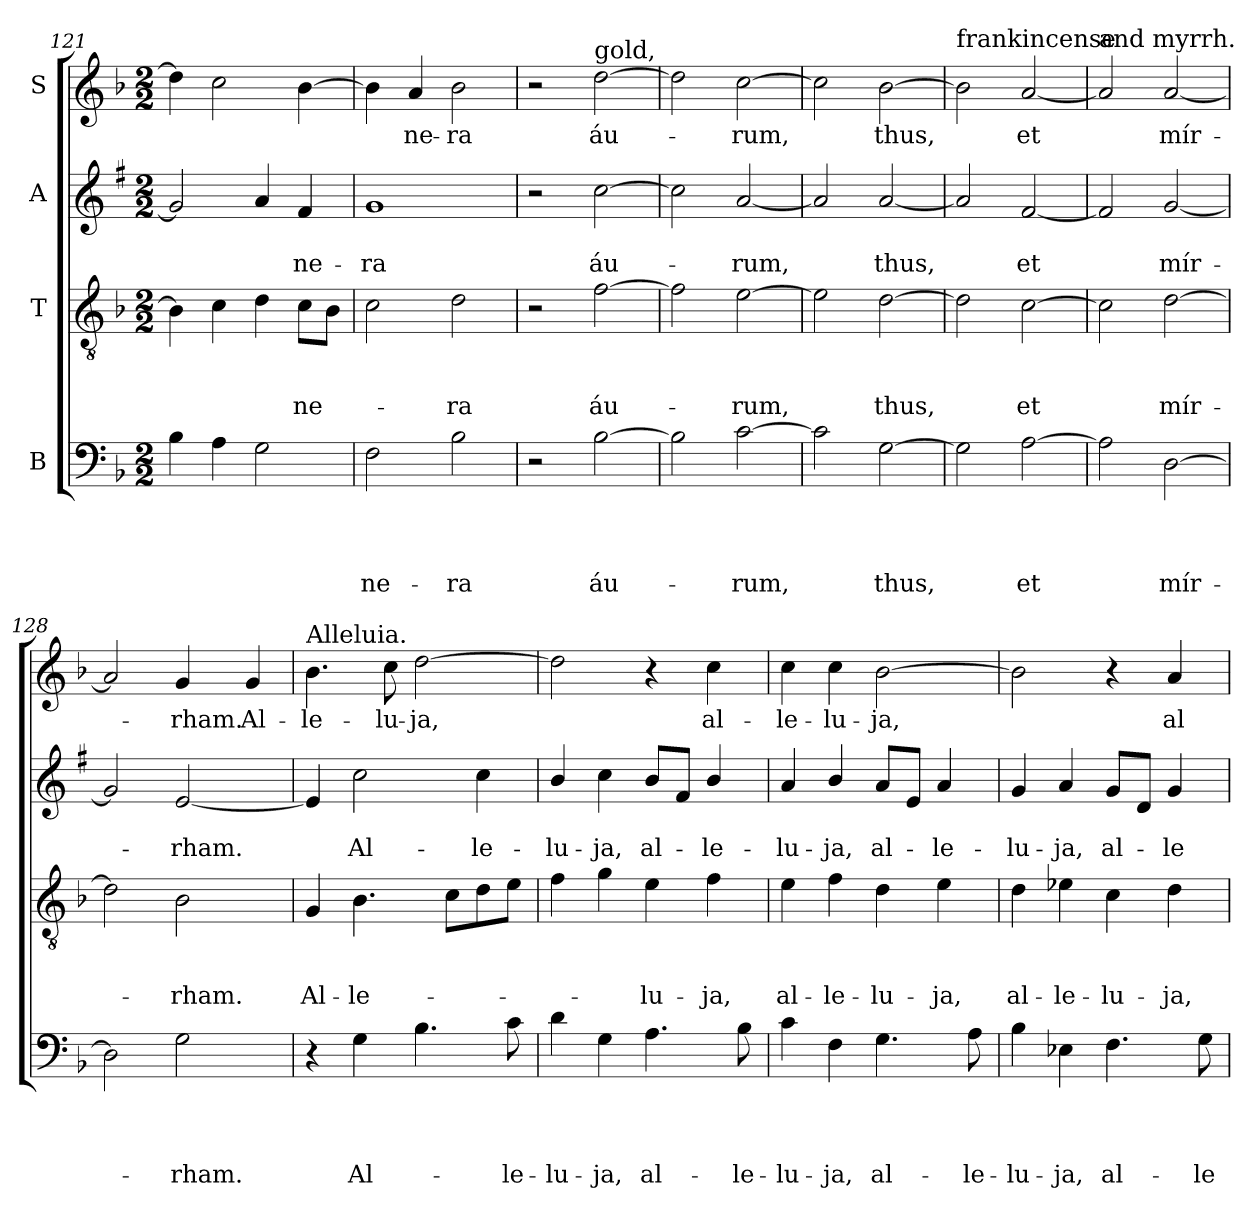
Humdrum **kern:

**kern	**text	**text	**text	**text	**kern	**text	**text	**text	**kern	**text	**text	**kern	**text
*part4	*part4	*part4	*part4	*part4	*part3	*part3	*part3	*part3	*part2	*part2	*part2	*part1	*part1
*staff4	*staff4	*staff4	*staff4	*staff4	*staff3	*staff3	*staff3	*staff3	*staff2	*staff2	*staff2	*staff1	*staff1
*I"B	*	*	*	*	*I"T	*	*	*	*I"A	*	*	*I"S	*
*clefF4	*	*	*	*	*clefGv2	*	*	*	*clefG2	*	*	*clefG2	*
*	*	*	*	*	*	*	*	*	*ITrd1c2	*	*	*	*
*k[b-]	*	*	*	*	*k[b-]	*	*	*	*k[b-]	*	*	*k[b-]	*
*F:	*	*	*	*	*F:	*	*	*	*F:	*	*	*F:	*
*M2/2	*	*	*	*	*M2/2	*	*	*	*M2/2	*	*	*M2/2	*
=121	=121	=121	=121	=121	=121	=121	=121	=121	=121	=121	=121	=121	=121
4B-\	.	.	.	.	4B-\]	.	.	.	2f/]	.	.	4dd\]	.
4A\	.	.	.	.	4c\	.	.	.	.	.	.	2cc\	.
2G\	.	.	.	.	4d\	.	.	.	4g/	.	.	.	.
!	!	!	!	!	!	!	!	!LO:LY:b	!	!	!LO:LY:b	!	!
.	.	.	.	.	8c\L	.	.	-ne-	4e/	.	-ne-	[4b-\	.
.	.	.	.	.	8B-\J	.	.	.	.	.	.	.	.
=122	=122	=122	=122	=122	=122	=122	=122	=122	=122	=122	=122	=122	=122
!	!	!	!	!LO:LY:b	!	!	!	!	!	!	!LO:LY:b	!	!
2F\	.	.	.	-ne-	2c\	.	.	.	1f	.	-ra	4b-\]	.
!	!	!	!	!	!	!	!	!	!	!	!	!	!LO:LY:b
.	.	.	.	.	.	.	.	.	.	.	.	4a/	-ne-
!	!	!	!	!LO:LY:b	!	!	!	!LO:LY:b	!	!	!	!	!LO:LY:b
2B-\	.	.	.	-ra	2d\	.	.	-ra	.	.	.	2b-\	-ra
!!LO:PB:g=z
=123	=123	=123	=123	=123	=123	=123	=123	=123	=123	=123	=123	=123	=123
2r	.	.	.	.	2r	.	.	.	2r	.	.	2r	.
!	!	!	!	!	!	!	!	!	!	!	!	!LO:TX:a:t=gold,	!
!	!	!	!	!LO:LY:b	!	!	!	!LO:LY:b	!	!	!LO:LY:b	!	!LO:LY:b
[2B-\	.	.	.	áu-	[2f\	.	.	áu-	[2b-\	.	áu-	[2dd\	áu-
=124	=124	=124	=124	=124	=124	=124	=124	=124	=124	=124	=124	=124	=124
2B-\]	.	.	.	.	2f\]	.	.	.	2b-\]	.	.	2dd\]	.
!	!	!	!	!LO:LY:b	!	!	!	!LO:LY:b	!	!	!LO:LY:b	!	!LO:LY:b
[2c\	.	.	.	-rum,	[2e\	.	.	-rum,	[2g/	.	-rum,	[2cc\	-rum,
=125	=125	=125	=125	=125	=125	=125	=125	=125	=125	=125	=125	=125	=125
2c\]	.	.	.	.	2e\]	.	.	.	2g/]	.	.	2cc\]	.
!	!	!	!	!LO:LY:b	!	!	!	!LO:LY:b	!	!	!LO:LY:b	!	!LO:LY:b
[2G\	.	.	.	thus,	[2d\	.	.	thus,	[2g/	.	thus,	[2b-\	thus,
=126	=126	=126	=126	=126	=126	=126	=126	=126	=126	=126	=126	=126	=126
!	!	!	!	!	!	!	!	!	!	!	!	!LO:TX:a:t=frankincense	!
2G\]	.	.	.	.	2d\]	.	.	.	2g/]	.	.	2b-\]	.
!	!	!	!	!LO:LY:b	!	!	!	!LO:LY:b	!	!	!LO:LY:b	!	!LO:LY:b
[2A\	.	.	.	et	[2c\	.	.	et	[2e/	.	et	[2a/	et
=127	=127	=127	=127	=127	=127	=127	=127	=127	=127	=127	=127	=127	=127
!	!	!	!	!	!	!	!	!	!	!	!	!LO:TX:a:t=and myrrh.	!
2A\]	.	.	.	.	2c\]	.	.	.	2e/]	.	.	2a/]	.
!	!	!	!	!LO:LY:b	!	!	!	!LO:LY:b	!	!	!LO:LY:b	!	!LO:LY:b
[2D\	.	.	.	mír-	[2d\	.	.	mír-	[2f/	.	mír-	[2a/	mír-
=128	=128	=128	=128	=128	=128	=128	=128	=128	=128	=128	=128	=128	=128
2D\]	.	.	.	.	2d\]	.	.	.	2f/]	.	.	2a/]	.
!	!	!	!	!LO:LY:b	!	!	!	!LO:LY:b	!	!	!LO:LY:b	!	!LO:LY:b
2G\	.	.	.	-rham.	2B-\	.	.	-rham.	[2d/	.	-rham.	4g/	-rham.
!	!	!	!	!	!	!	!	!	!	!	!	!	!LO:LY:b
.	.	.	.	.	.	.	.	.	.	.	.	4g/	Al-
=129	=129	=129	=129	=129	=129	=129	=129	=129	=129	=129	=129	=129	=129
!	!	!	!	!	!	!	!	!	!	!	!	!LO:TX:a:t=Alleluia.	!
!	!	!	!	!	!	!	!	!LO:LY:b	!	!	!	!	!LO:LY:b
4r	.	.	.	.	4G/	.	.	Al-	4d/]	.	.	4.b-\	-le-
!	!	!	!	!LO:LY:b	!	!	!	!LO:LY:b	!	!	!LO:LY:b	!	!
4G\	.	.	.	Al-	4.B-\	.	.	-le-	2b-\	.	Al-	.	.
!	!	!	!	!	!	!	!	!	!	!	!	!	!LO:LY:b
.	.	.	.	.	.	.	.	.	.	.	.	8cc\	-lu-
!	!	!	!	!	!	!	!	!	!	!	!	!	!LO:LY:b
4.B-\	.	.	.	.	.	.	.	.	.	.	.	[2dd\	-ja,
.	.	.	.	.	8c\L	.	.	.	.	.	.	.	.
!	!	!	!	!	!	!	!	!	!	!	!LO:LY:b	!	!
.	.	.	.	.	8d\	.	.	.	4b-\	.	-le-	.	.
!	!	!	!	!LO:LY:b	!	!	!	!	!	!	!	!	!
8c\	.	.	.	-le-	8e\J	.	.	.	.	.	.	.	.
!!LO:LB:g=z
=130	=130	=130	=130	=130	=130	=130	=130	=130	=130	=130	=130	=130	=130
!	!	!	!	!LO:LY:b	!	!	!	!	!	!	!LO:LY:b	!	!
4d\	.	.	.	-lu-	4f\	.	.	.	4a/	.	-lu-	2dd\]	.
!	!	!	!	!LO:LY:b	!	!	!	!	!	!	!LO:LY:b	!	!
4G\	.	.	.	-ja,	4g\	.	.	.	4b-\	.	-ja,	.	.
!	!	!	!	!LO:LY:b	!	!	!	!LO:LY:b	!	!	!LO:LY:b	!	!
4.A\	.	.	.	al-	4e\	.	.	-lu-	8a/L	.	al-	4r	.
.	.	.	.	.	.	.	.	.	8e/J	.	.	.	.
!	!	!	!	!	!	!	!	!LO:LY:b	!	!	!LO:LY:b	!	!LO:LY:b
.	.	.	.	.	4f\	.	.	-ja,	4a/	.	-le-	4cc\	al-
!	!	!	!	!LO:LY:b	!	!	!	!	!	!	!	!	!
8B-\	.	.	.	-le-	.	.	.	.	.	.	.	.	.
=131	=131	=131	=131	=131	=131	=131	=131	=131	=131	=131	=131	=131	=131
!	!	!	!	!LO:LY:b	!	!	!	!LO:LY:b	!	!	!LO:LY:b	!	!LO:LY:b
4c\	.	.	.	-lu-	4e\	.	.	al-	4g/	.	-lu-	4cc\	-le-
!	!	!	!	!LO:LY:b	!	!	!	!LO:LY:b	!	!	!LO:LY:b	!	!LO:LY:b
4F\	.	.	.	-ja,	4f\	.	.	-le-	4a/	.	-ja,	4cc\	-lu-
!	!	!	!	!LO:LY:b	!	!	!	!LO:LY:b	!	!	!LO:LY:b	!	!LO:LY:b
4.G\	.	.	.	al-	4d\	.	.	-lu-	8g/L	.	al-	[2b-\	-ja,
.	.	.	.	.	.	.	.	.	8d/J	.	.	.	.
!	!	!	!	!	!	!	!	!LO:LY:b	!	!	!LO:LY:b	!	!
.	.	.	.	.	4e\	.	.	-ja,	4g/	.	-le-	.	.
!	!	!	!	!LO:LY:b	!	!	!	!	!	!	!	!	!
8A\	.	.	.	-le-	.	.	.	.	.	.	.	.	.
=132	=132	=132	=132	=132	=132	=132	=132	=132	=132	=132	=132	=132	=132
!	!	!	!	!LO:LY:b	!	!	!	!LO:LY:b	!	!	!LO:LY:b	!	!
4B-\	.	.	.	-lu-	4d\	.	.	al-	4f/	.	-lu-	2b-\]	.
!	!	!	!	!LO:LY:b	!	!	!	!LO:LY:b	!	!	!LO:LY:b	!	!
4E-X\	.	.	.	-ja,	4e-\	.	.	-le-	4g/	.	-ja,	.	.
!	!	!	!	!LO:LY:b	!	!	!	!LO:LY:b	!	!	!LO:LY:b	!	!
4.F\	.	.	.	al-	4c\	.	.	-lu-	8f/L	.	al-	4r	.
.	.	.	.	.	.	.	.	.	8c/J	.	.	.	.
!	!	!	!	!	!	!	!	!LO:LY:b	!	!	!LO:LY:b	!	!LO:LY:b
.	.	.	.	.	4d\	.	.	-ja,	4f/	.	-le-	4a/	al-
!	!	!	!	!LO:LY:b	!	!	!	!	!	!	!	!	!
8G\	.	.	.	-le-	.	.	.	.	.	.	.	.	.
=	=	=	=	=	=	=	=	=	=	=	=	=	=
*-	*-	*-	*-	*-	*-	*-	*-	*-	*-	*-	*-	*-	*-
